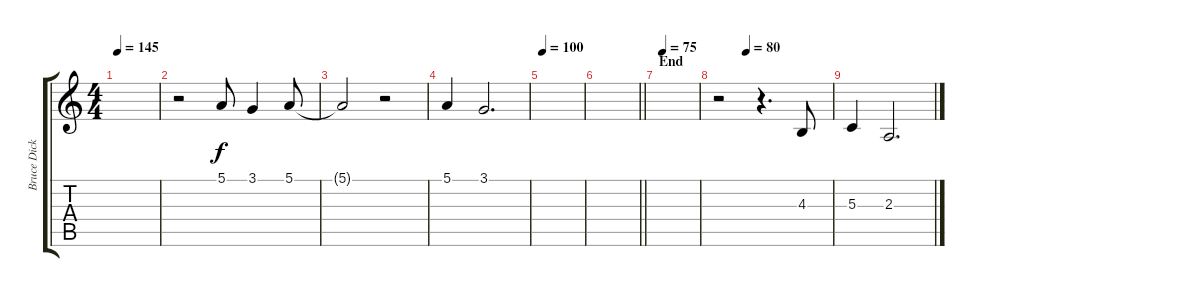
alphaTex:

\track ("Bruce Dickinson" "Bruce Dick") {instrument voiceoohs}
\staff {score tabs}
\tuning (E4 B3 G3 D3 A2 E2) {hide}
\ts (4 4)
\tempo 145
\clef g2
\ks c
|
r.2 5.1.8 3.1.4 5.1.8 |
5.1{t}.2 r.2 |
5.1.4 3.1.2{d} |
\tempo 100
|
\barLineRight lightlight
|
\section ("" "End")
\tempo (75 0.125)
|
\tempo (80 0.25)
r.2 r.4{d} 4.3.8 |
5.3.4 2.3.2{d}
